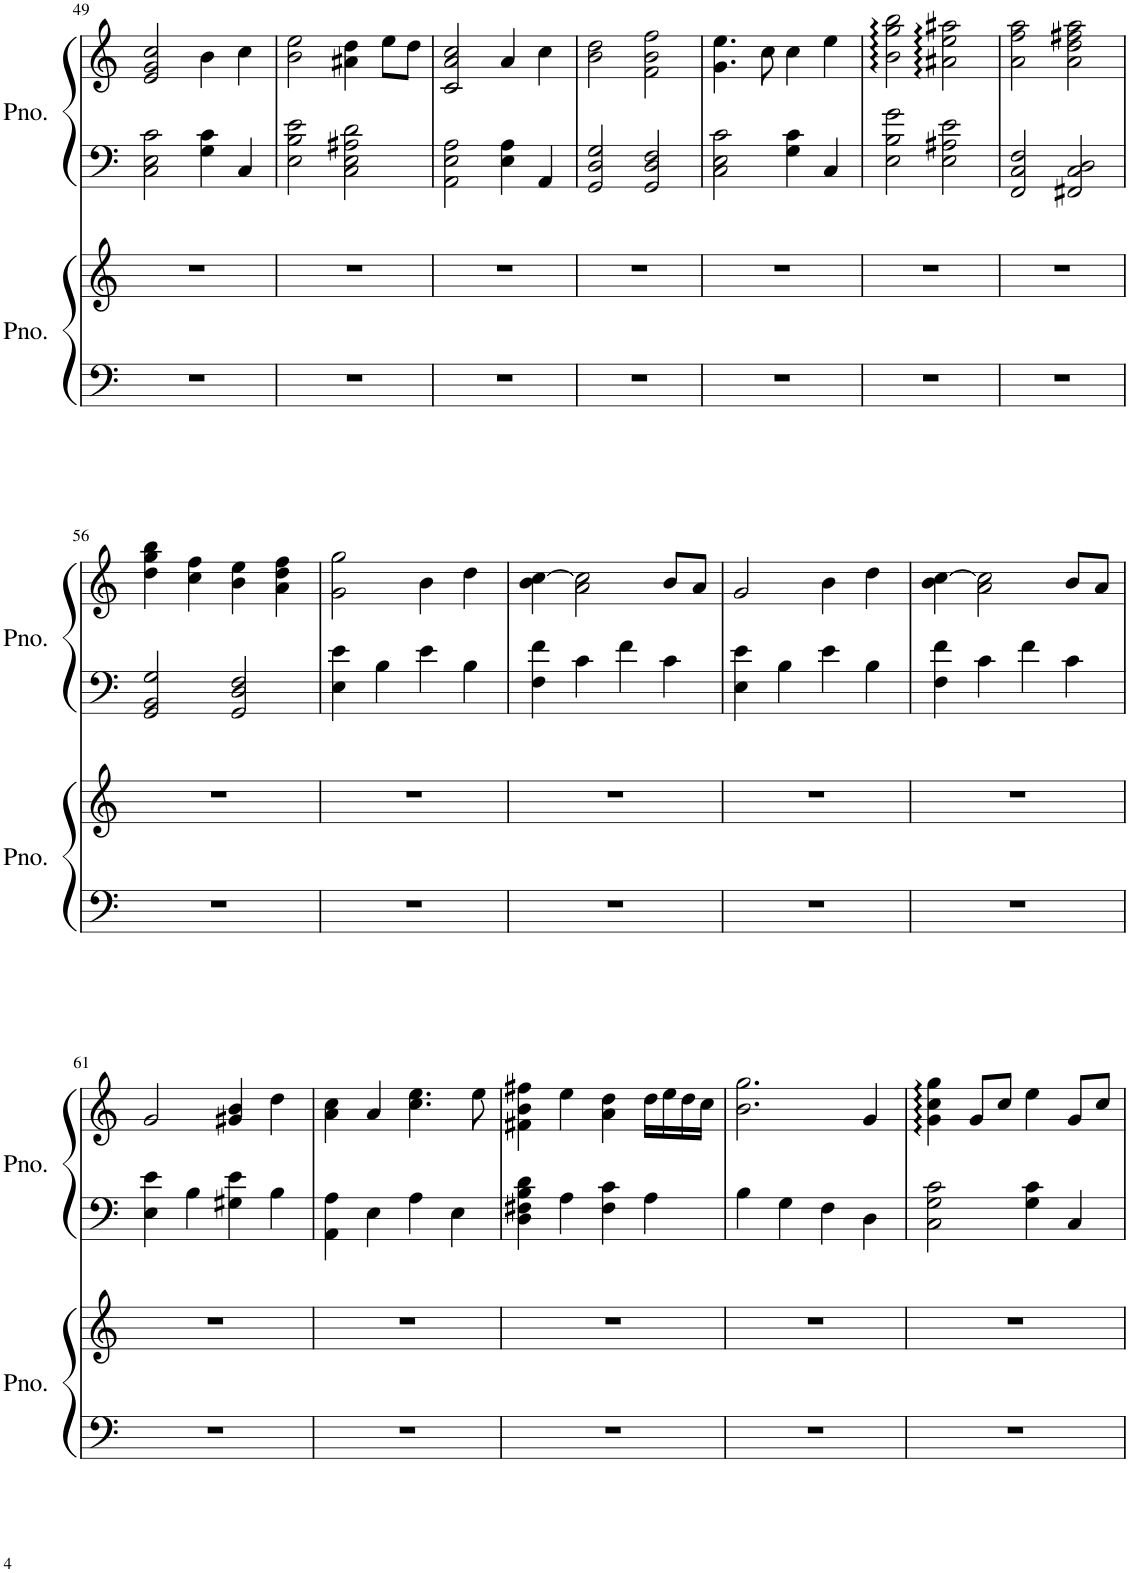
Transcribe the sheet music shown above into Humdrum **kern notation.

**kern	**kern	**kern	**kern
*part2	*part2	*part1	*part1
*staff4	*staff3	*staff2	*staff1
*I"Piano	*	*I"Piano	*
*I'Pno.	*	*I'Pno.	*
!!LO:PB:g=z
*clefF4	*clefG2	*clefF4	*clefG2
*k[]	*k[]	*k[]	*k[]
*M4/4	*M4/4	*M4/4	*M4/4
=49	=49	=49	=49
1r	1r	2C\ 2E\ 2c\	2e/ 2g/ 2cc/
.	.	4G\ 4c\	4b\
.	.	4C/	4cc\
=50	=50	=50	=50
1r	1r	2E\ 2B\ 2e\	2b\ 2ee\
.	.	2C\ 2E\ 2A#X\ 2d\	4a#X\ 4dd\
.	.	.	8ee\L
.	.	.	8dd\J
=51	=51	=51	=51
1r	1r	2AA\ 2E\ 2A\	2c/ 2a/ 2cc/
.	.	4E\ 4A\	4a/
.	.	4AA/	4cc\
=52	=52	=52	=52
1r	1r	2GG/ 2D/ 2G/	2b\ 2dd\
.	.	2GG/ 2D/ 2F/	2f\ 2b\ 2ff\
=53	=53	=53	=53
1r	1r	2C\ 2E\ 2c\	4.g\ 4.ee\
.	.	.	8cc\
.	.	4G\ 4c\	4cc\
.	.	4C/	4ee\
=54	=54	=54	=54
1r	1r	2E\ 2B\ 2g\	2b\ 2gg\ 2bb\
.	.	2E\ 2A#X\ 2e\	2a#X\ 2ee\ 2aa#X\
=55	=55	=55	=55
1r	1r	2FF/ 2C/ 2F/	2a\ 2ff\ 2aa\
.	.	2FF#X/ 2C/ 2D/	2a\ 2dd\ 2ff#X\ 2aa\
!!LO:LB:g=z
=56	=56	=56	=56
1r	1r	2GG/ 2BB/ 2G/	4dd\ 4gg\ 4bb\
.	.	.	4cc\ 4ff\
.	.	2GG/ 2D/ 2F/	4b\ 4ee\
.	.	.	4a\ 4dd\ 4ff\
=57	=57	=57	=57
1r	1r	4E\ 4e\	2g\ 2gg\
.	.	4B\	.
.	.	4e\	4b\
.	.	4B\	4dd\
=58	=58	=58	=58
1r	1r	4F\ 4f\	4b\ [4cc\
.	.	4c\	2a\ 2cc\]
.	.	4f\	.
.	.	4c\	8b/L
.	.	.	8a/J
=59	=59	=59	=59
1r	1r	4E\ 4e\	2g/
.	.	4B\	.
.	.	4e\	4b\
.	.	4B\	4dd\
=60	=60	=60	=60
1r	1r	4F\ 4f\	4b\ [4cc\
.	.	4c\	2a\ 2cc\]
.	.	4f\	.
.	.	4c\	8b/L
.	.	.	8a/J
!!LO:LB:g=z
=61	=61	=61	=61
1r	1r	4E\ 4e\	2g/
.	.	4B\	.
.	.	4G#X\ 4e\	4g#X/ 4b/
.	.	4B\	4dd\
=62	=62	=62	=62
1r	1r	4AA\ 4A\	4a\ 4cc\
.	.	4E\	4a/
.	.	4A\	4.cc\ 4.ee\
.	.	4E\	.
.	.	.	8ee\
=63	=63	=63	=63
1r	1r	4D\ 4F#X\ 4B\ 4d\	4f#X\ 4b\ 4ff#X\
.	.	4A\	4ee\
.	.	4F#\ 4c\	4a\ 4dd\
.	.	4A\	16dd\LL
.	.	.	16ee\
.	.	.	16dd\
.	.	.	16cc\JJ
=64	=64	=64	=64
1r	1r	4B\	2.b\ 2.gg\
.	.	4G\	.
.	.	4F\	.
.	.	4D\	4g/
=65	=65	=65	=65
1r	1r	2C\ 2G\ 2c\	4g\ 4cc\ 4gg\
.	.	.	8g/L
.	.	.	8cc/J
.	.	4G\ 4c\	4ee\
.	.	4C/	8g/L
.	.	.	8cc/J
=	=	=	=
*-	*-	*-	*-
